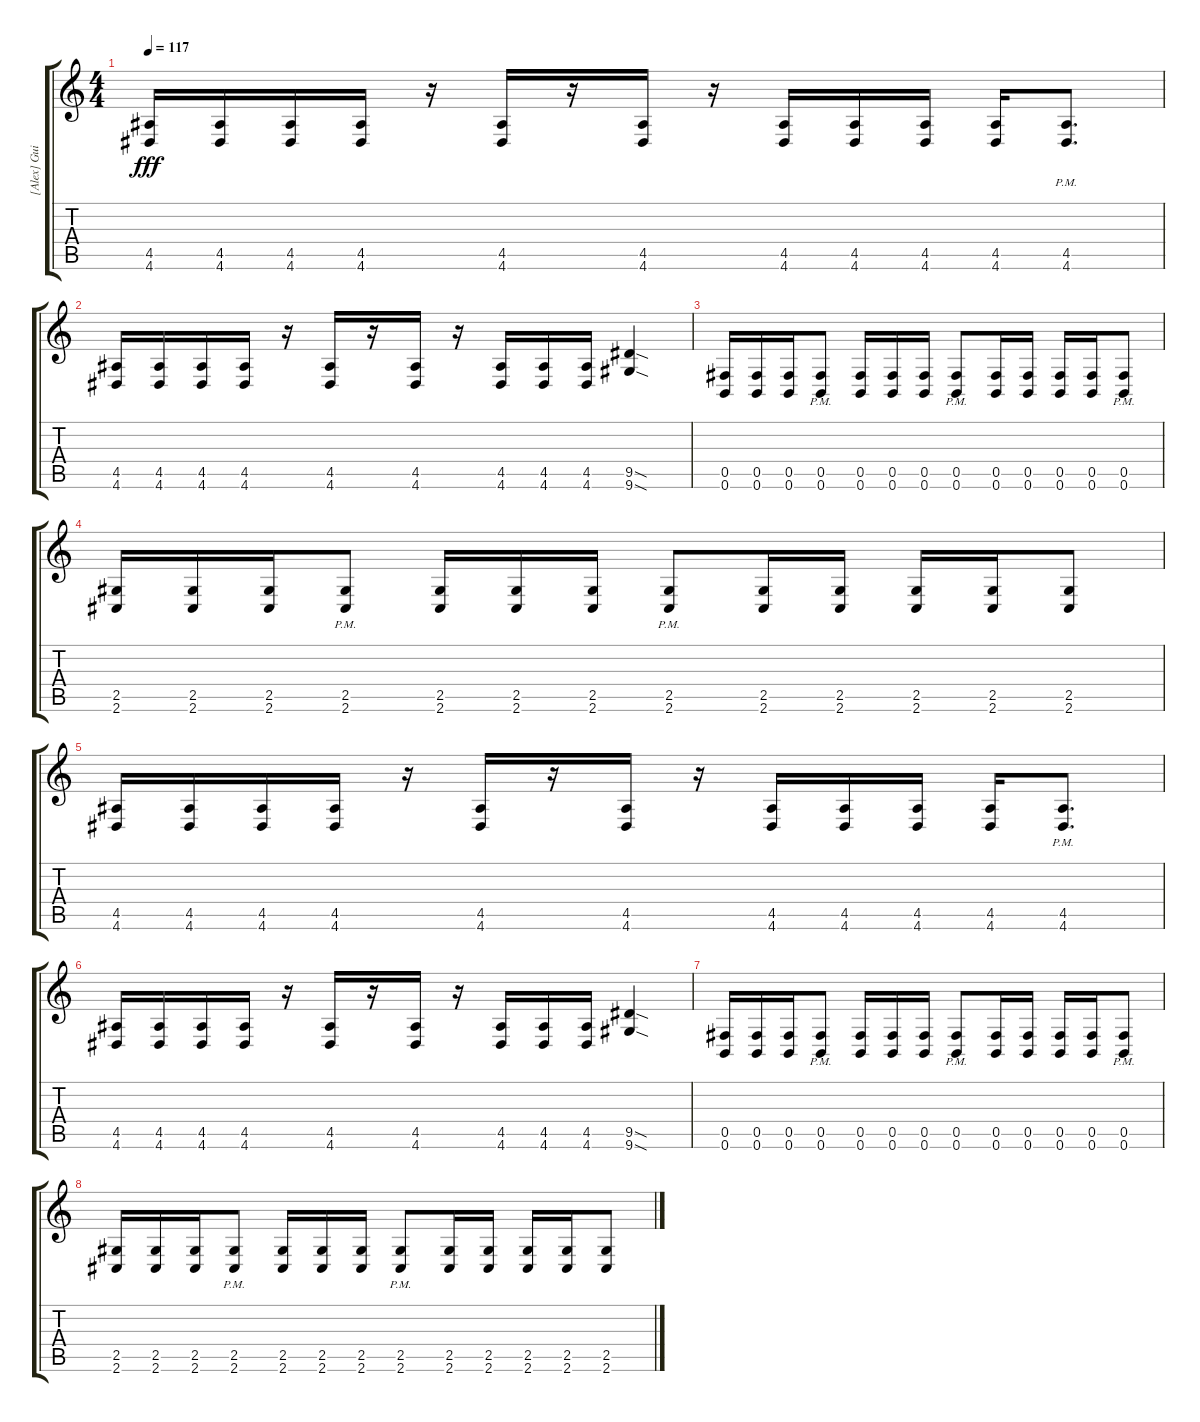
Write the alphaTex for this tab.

\track ("[Alex] Guitar #2" "[Alex] Gui") {instrument distortionguitar}
\staff {score tabs}
\tuning (Db4 Ab3 E3 B2 Gb2 B1) {hide}
\ts (4 4)
\tempo 117
\clef g2
\ks c
(4.5 4.6).16{dy fff} (4.5 4.6).16 (4.5 4.6).16 (4.5 4.6).16 r.16 (4.5 4.6).16 r.16 (4.5 4.6).16 r.16 (4.5 4.6).16 (4.5 4.6).16 (4.5 4.6).16 (4.5 4.6).16 (4.5{pm} 4.6{pm}).8{d} |
(4.5 4.6).16 (4.5 4.6).16 (4.5 4.6).16 (4.5 4.6).16 r.16 (4.5 4.6).16 r.16 (4.5 4.6).16 r.16 (4.5 4.6).16 (4.5 4.6).16 (4.5 4.6).16 (9.5{sod} 9.6{sod}).4 |
(0.5 0.6).16 (0.5 0.6).16 (0.5 0.6).16 (0.5{pm} 0.6{pm}).8 (0.5 0.6).16 (0.5 0.6).16 (0.5 0.6).16 (0.5{pm} 0.6{pm}).8 (0.5 0.6).16 (0.5 0.6).16 (0.5 0.6).16 (0.5 0.6).16 (0.5{pm} 0.6{pm}).8 |
(2.5 2.6).16 (2.5 2.6).16 (2.5 2.6).16 (2.5{pm} 2.6{pm}).8 (2.5 2.6).16 (2.5 2.6).16 (2.5 2.6).16 (2.5{pm} 2.6{pm}).8 (2.5 2.6).16 (2.5 2.6).16 (2.5 2.6).16 (2.5 2.6).16 (2.5 2.6).8 |
(4.5 4.6).16 (4.5 4.6).16 (4.5 4.6).16 (4.5 4.6).16 r.16 (4.5 4.6).16 r.16 (4.5 4.6).16 r.16 (4.5 4.6).16 (4.5 4.6).16 (4.5 4.6).16 (4.5 4.6).16 (4.5{pm} 4.6{pm}).8{d} |
(4.5 4.6).16 (4.5 4.6).16 (4.5 4.6).16 (4.5 4.6).16 r.16 (4.5 4.6).16 r.16 (4.5 4.6).16 r.16 (4.5 4.6).16 (4.5 4.6).16 (4.5 4.6).16 (9.5{sod} 9.6{sod}).4 |
(0.5 0.6).16 (0.5 0.6).16 (0.5 0.6).16 (0.5{pm} 0.6{pm}).8 (0.5 0.6).16 (0.5 0.6).16 (0.5 0.6).16 (0.5{pm} 0.6{pm}).8 (0.5 0.6).16 (0.5 0.6).16 (0.5 0.6).16 (0.5 0.6).16 (0.5{pm} 0.6{pm}).8 |
(2.5 2.6).16 (2.5 2.6).16 (2.5 2.6).16 (2.5{pm} 2.6{pm}).8 (2.5 2.6).16 (2.5 2.6).16 (2.5 2.6).16 (2.5{pm} 2.6{pm}).8 (2.5 2.6).16 (2.5 2.6).16 (2.5 2.6).16 (2.5 2.6).16 (2.5 2.6).8
